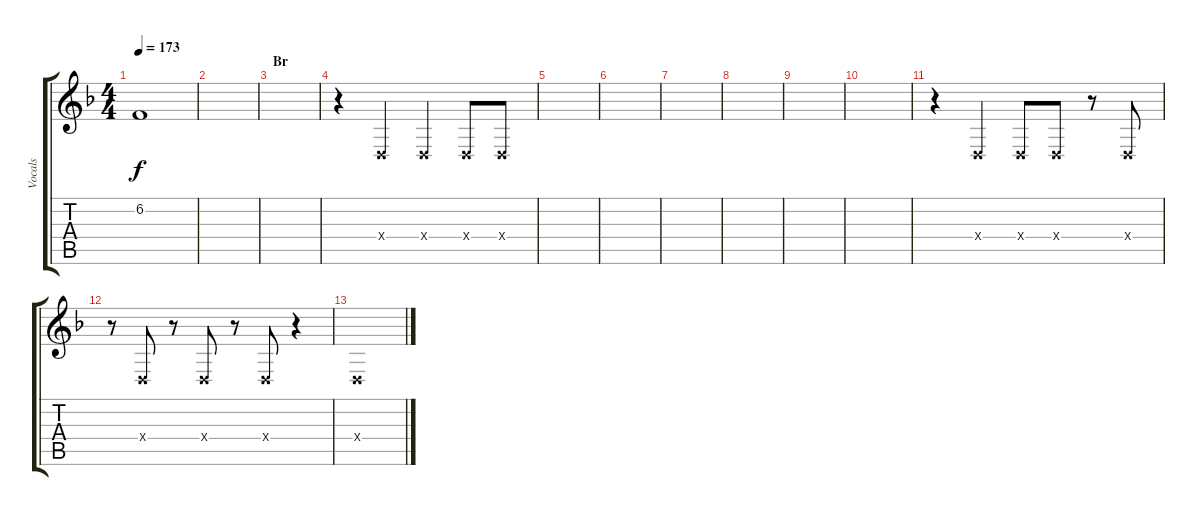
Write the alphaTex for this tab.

\track ("Vocals" "Vocals") {instrument violin}
\staff {score tabs}
\tuning (E4 B3 G3 D3 A2 E2) {hide}
\ts (4 4)
\tempo 173
\clef g2
\ks dminor
6.2{t}.1{dy f} |
|
\section ("" "Br")
|
r.4 0.4{x}.4 0.4{x}.4 0.4{x}.8 0.4{x}.8 |
|
|
|
|
|
|
r.4 0.4{x}.4 0.4{x}.8 0.4{x}.8 r.8 0.4{x}.8 |
r.8 0.4{x}.8 r.8 0.4{x}.8 r.8 0.4{x}.8 r.4 |
0.4{x}.1
